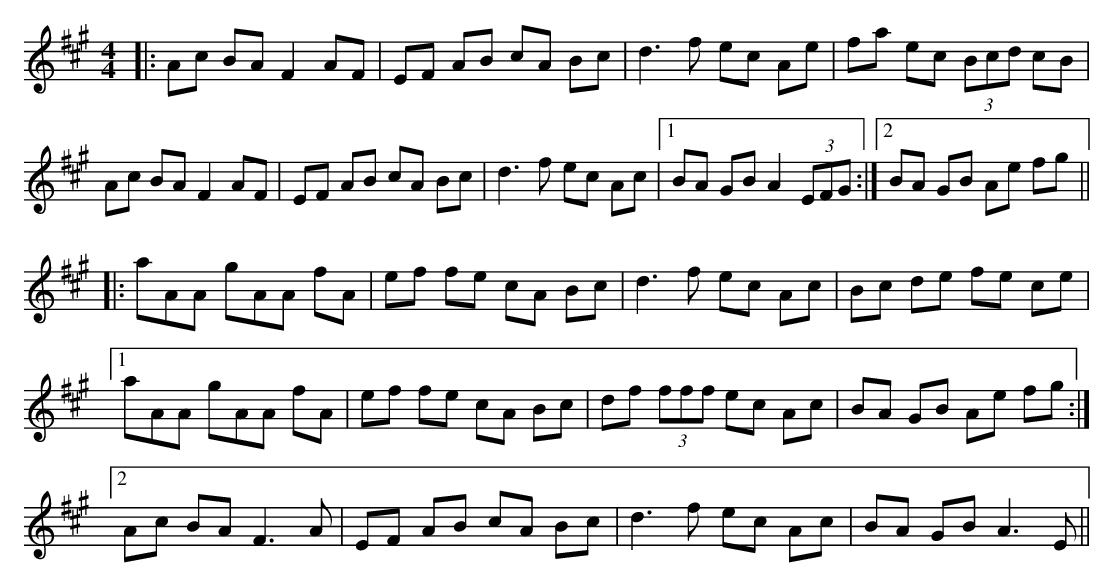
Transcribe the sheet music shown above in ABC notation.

X:1
M:4/4
K:A
|:Ac BA F2 AF|EF AB cA Bc|d3 f ec Ae|fa ec (3Bcd cB|
Ac BA F2 AF|EF AB cA Bc|d3 f ec Ac|1 BA GB A2 (3EFG:|2 BA GB Ae fg||
|:aAA gAA fA|ef fe cA Bc|d3 f ec Ac|Bc de fe ce|
[1 aAA gAA fA|ef fe cA Bc|df (3fff ec Ac|BA GB Ae fg:|
[2 Ac BA F3 A|EF AB cA Bc|d3 f ec Ac|BA GB A3 E||
